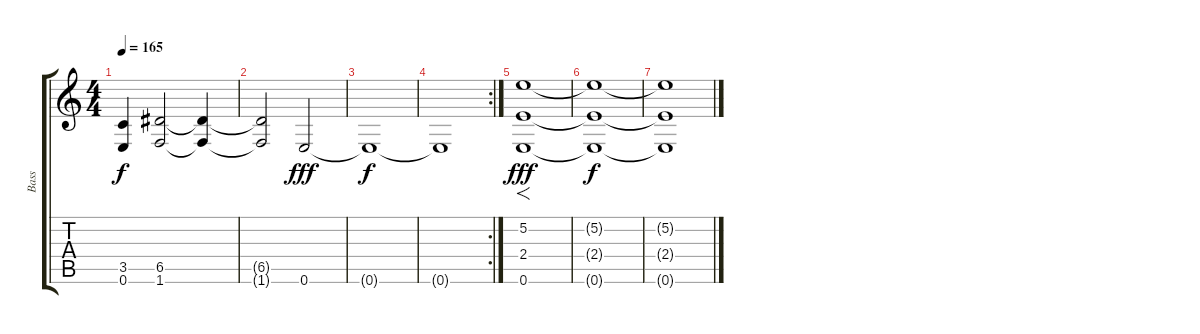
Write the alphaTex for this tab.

\track ("Bass" "Bass") {instrument acousticguitarnylon}
\staff {score tabs}
\tuning (E4 B3 G3 D3 A2 E2) {hide}
\ts (4 4)
\tempo 165
\clef g2
\ks c
(3.5{t} 0.6{t}).4{dy f} (6.5 1.6).2 (6.5{t} 1.6{t}).4 |
(6.5{t} 1.6{t}).2 0.6.2{dy fff} |
0.6{t}.1{dy f} |
\rc 2
0.6{t}.1 |
(5.2 2.4 0.6).1{f dy fff instrument stringensemble2} |
(5.2{t} 2.4{t} 0.6{t}).1{dy f} |
(5.2{t} 2.4{t} 0.6{t}).1
